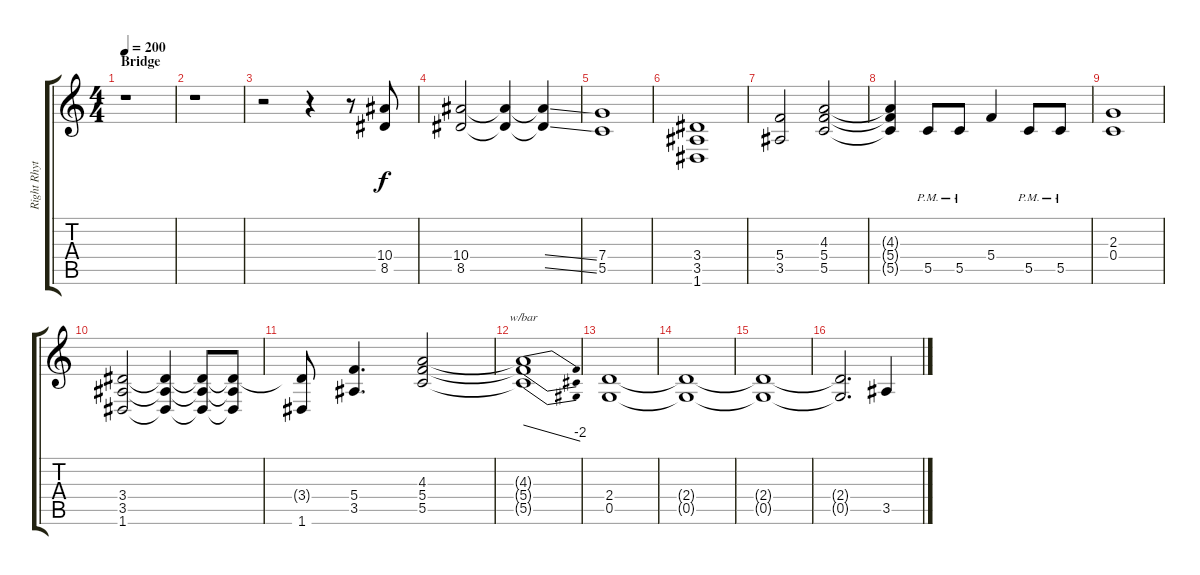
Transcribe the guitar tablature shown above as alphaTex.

\track ("Right Rhythm Gtr" "Right Rhyt") {instrument distortionguitar}
\staff {score tabs}
\tuning (D4 A3 F3 C3 G2 D2) {hide}
\ts (4 4)
\section ("" "Bridge")
\tempo 200
\clef g2
\ks c
r.1{dy mp} |
r.1 |
r.2 r.4 r.8 (10.4 8.5).8{dy f} |
(10.4 8.5).2 (10.4{t} 8.5{t}).4 (10.4{ss t} 8.5{ss t}).4 |
(7.4 5.5).1 |
(3.4 3.5 1.6).1 |
(5.4 3.5).2 (4.3 5.4 5.5).2 |
(4.3{t} 5.4{t} 5.5{t}).4 5.5{pm}.8 5.5{pm}.8 5.4.4 5.5{pm}.8 5.5{pm}.8 |
(2.3 0.4).1 |
(3.4 3.5 1.6).2 (3.4{t} 3.5{t} 1.6{t}).4 (3.4{t} 3.5{t} 1.6{t}).8 (3.4{t} 3.5{t} 1.6{t}).8 |
(3.4{t} 1.6).8 (5.4 3.5).4{d} (4.3 5.4 5.5).2 |
(4.3{t} 5.4{t} 5.5{t}).1{tbe (dive default 0 0 60 -8)} |
(2.4 0.5).1 |
(2.4{t} 0.5{t}).1 |
(2.4{t} 0.5{t}).1 |
(2.4{t} 0.5{t}).2{d} 3.5.4
